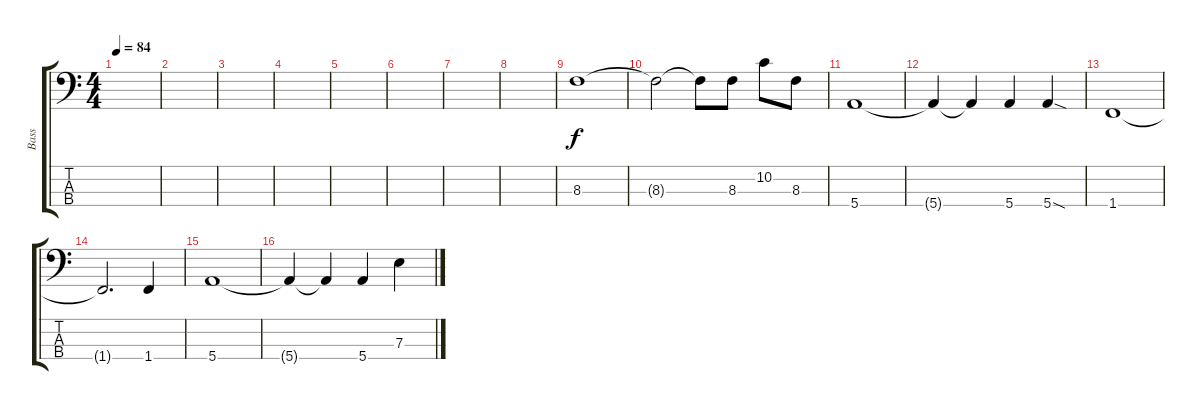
\track ("Bass" "Bass") {instrument electricbassfinger}
\staff {score tabs}
\tuning (G2 D2 A1 E1) {hide}
\ts (4 4)
\tempo 84
\clef f4
\ks c
|
|
|
|
|
|
|
|
8.3.1 |
8.3{t}.2 8.3{t}.8 8.3.8 10.2.8 8.3.8 |
5.4.1 |
5.4{t}.4 5.4{t}.4 5.4.4 5.4{sod}.4 |
1.4.1 |
1.4{t}.2{d} 1.4.4 |
5.4.1 |
5.4{t}.4 5.4{t}.4 5.4.4 7.3.4
